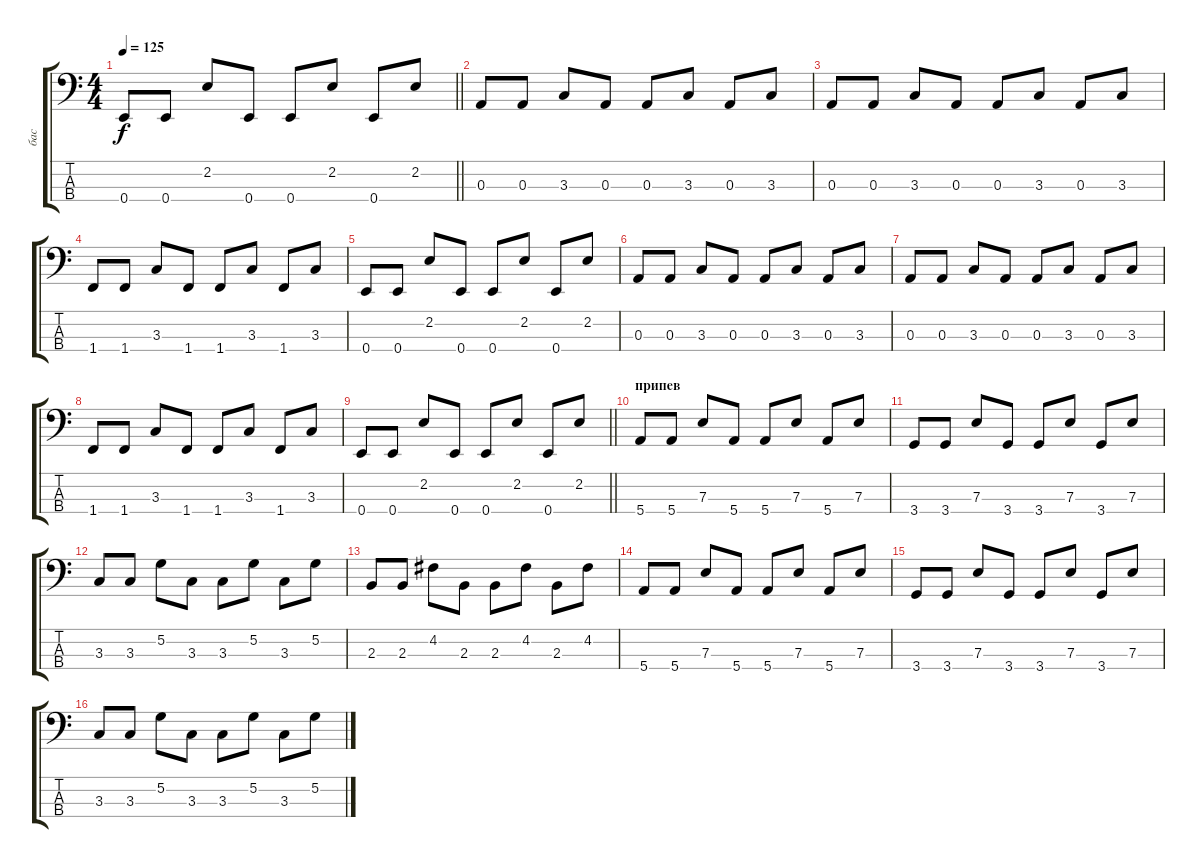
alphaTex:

\track ("бас" "бас") {instrument synthbass1}
\staff {score tabs}
\tuning (G2 D2 A1 E1) {hide}
\ts (4 4)
\tempo 125
\clef f4
\barLineRight lightlight
\ks c
0.4.8{dy f} 0.4.8 2.2.8 0.4.8 0.4.8 2.2.8 0.4.8 2.2.8 |
0.3.8 0.3.8 3.3.8 0.3.8 0.3.8 3.3.8 0.3.8 3.3.8 |
0.3.8 0.3.8 3.3.8 0.3.8 0.3.8 3.3.8 0.3.8 3.3.8 |
1.4.8 1.4.8 3.3.8 1.4.8 1.4.8 3.3.8 1.4.8 3.3.8 |
0.4.8 0.4.8 2.2.8 0.4.8 0.4.8 2.2.8 0.4.8 2.2.8 |
0.3.8 0.3.8 3.3.8 0.3.8 0.3.8 3.3.8 0.3.8 3.3.8 |
0.3.8 0.3.8 3.3.8 0.3.8 0.3.8 3.3.8 0.3.8 3.3.8 |
1.4.8 1.4.8 3.3.8 1.4.8 1.4.8 3.3.8 1.4.8 3.3.8 |
\barLineRight lightlight
0.4.8 0.4.8 2.2.8 0.4.8 0.4.8 2.2.8 0.4.8 2.2.8 |
\section ("" "припев")
5.4.8 5.4.8 7.3.8 5.4.8 5.4.8 7.3.8 5.4.8 7.3.8 |
3.4.8 3.4.8 7.3.8 3.4.8 3.4.8 7.3.8 3.4.8 7.3.8 |
3.3.8 3.3.8 5.2.8 3.3.8 3.3.8 5.2.8 3.3.8 5.2.8 |
2.3.8 2.3.8 4.2.8 2.3.8 2.3.8 4.2.8 2.3.8 4.2.8 |
5.4.8 5.4.8 7.3.8 5.4.8 5.4.8 7.3.8 5.4.8 7.3.8 |
3.4.8 3.4.8 7.3.8 3.4.8 3.4.8 7.3.8 3.4.8 7.3.8 |
3.3.8 3.3.8 5.2.8 3.3.8 3.3.8 5.2.8 3.3.8 5.2.8
